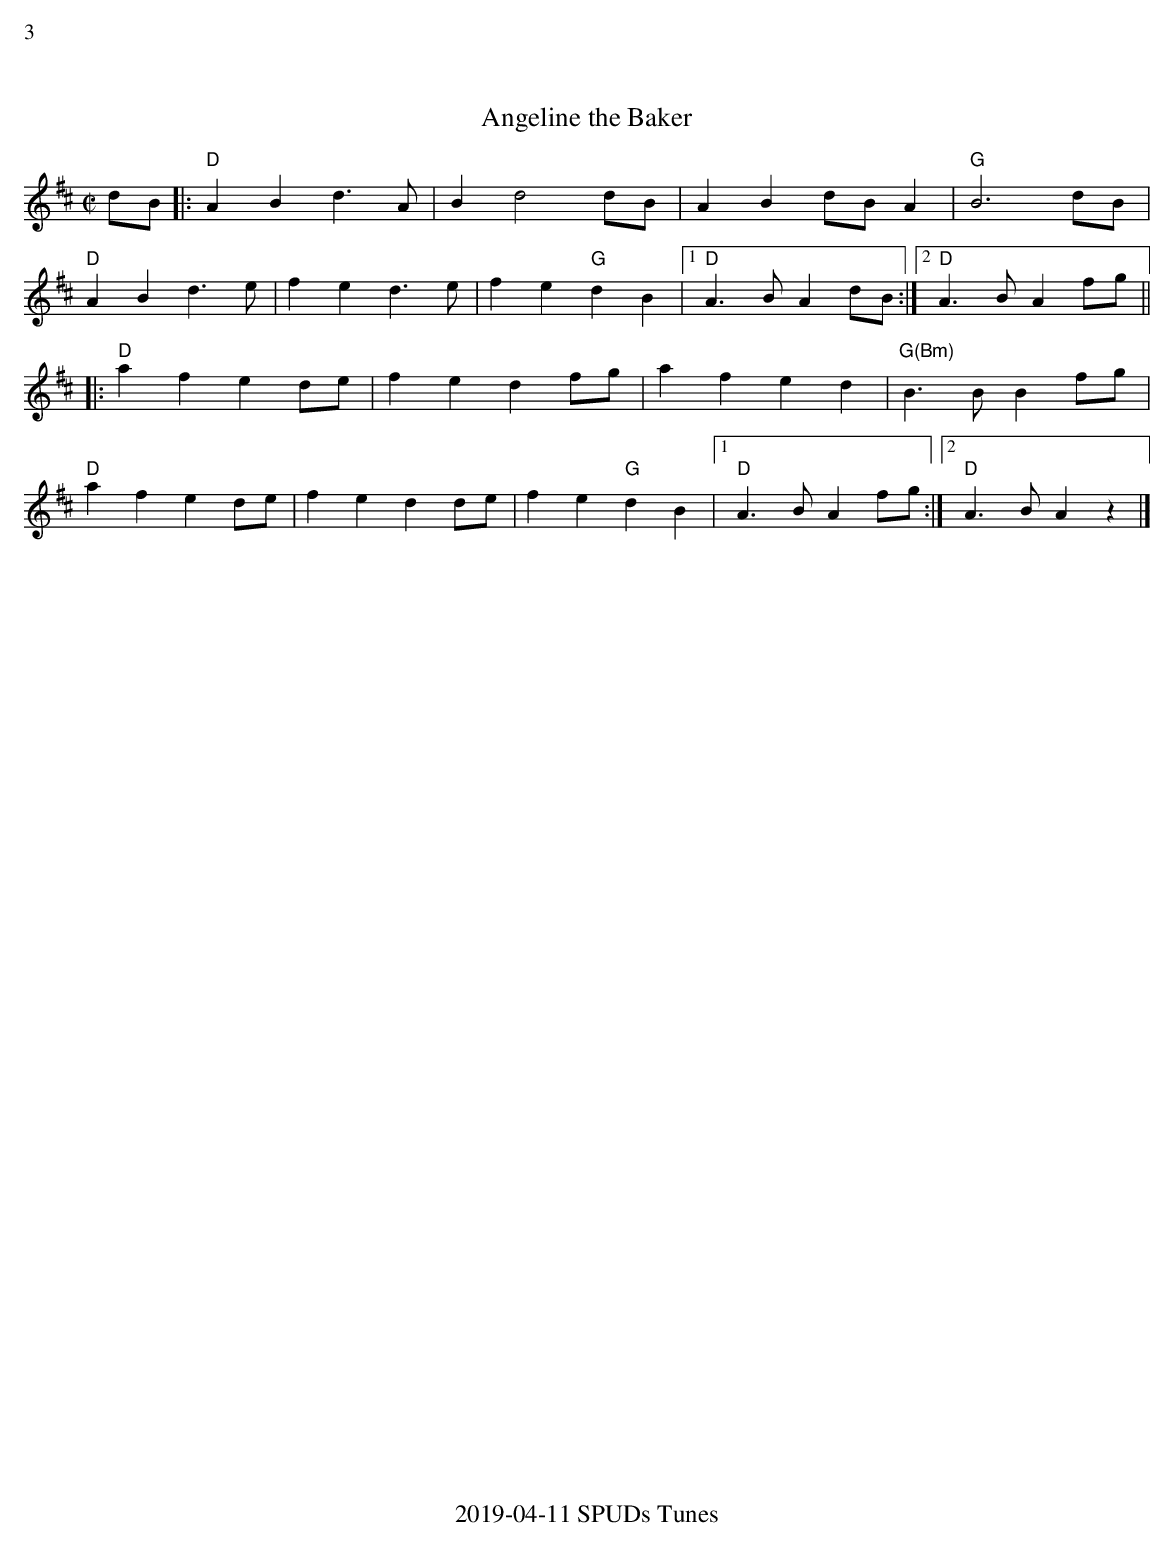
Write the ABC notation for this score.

X:1
%%text 3
T:Angeline the Baker
M:C|
K:D
dB |: "D"A2B2 d3A | B2 d4 dB | A2B2 dBA2 | "G"B6 dB |
"D"A2B2 d3e | f2e2 d3e | f2e2 "G"d2B2 |1 "D"A3B A2dB :|2 "D"A3B A2fg ||
|: "D"a2f2 e2de | f2e2 d2fg | a2f2 e2d2 | "G(Bm)"B3B B2fg |
"D"a2f2 e2de | f2e2 d2de | f2e2 "G"d2B2 |1 "D"A3B A2fg :|2 "D"A3B A2z2 |]
